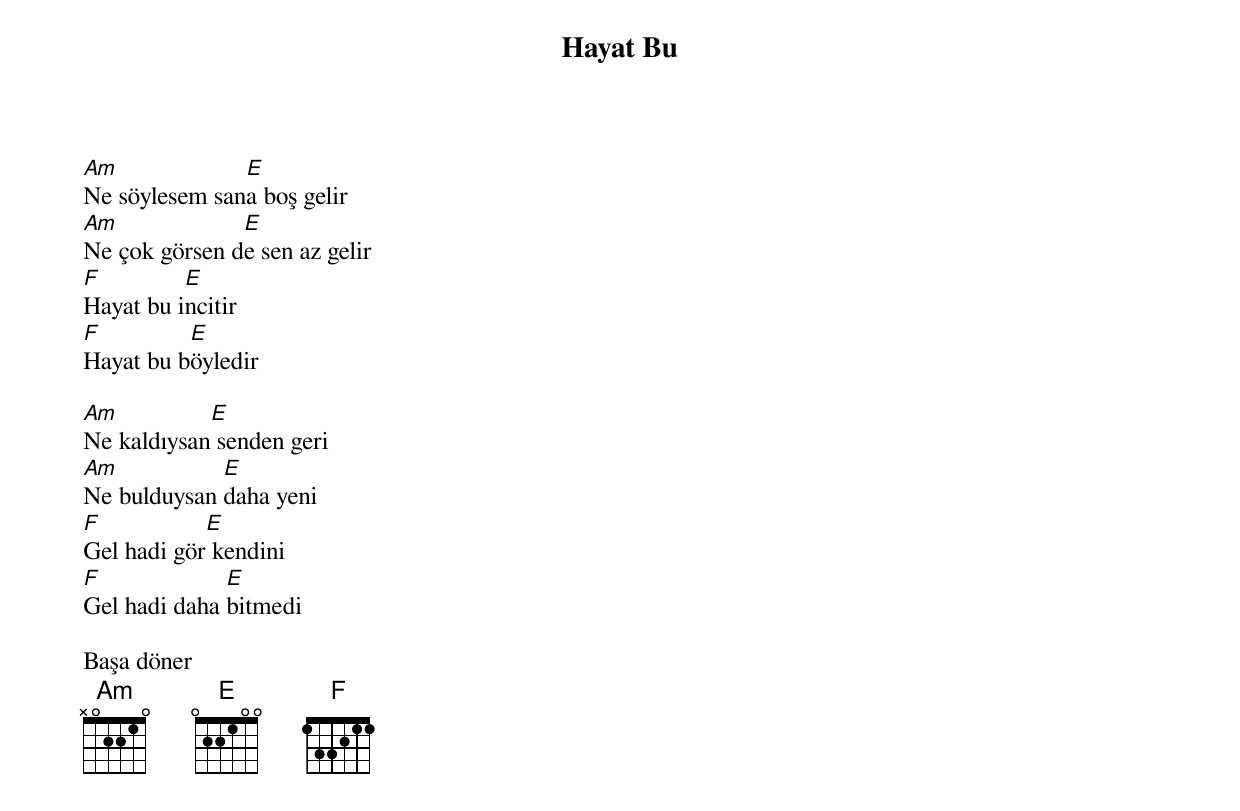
{title: Hayat Bu}
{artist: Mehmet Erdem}

Am             E
Ne söylesem sana boş gelir
Am             E
Ne çok görsen de sen az gelir
F         E
Hayat bu incitir
F         E
Hayat bu böyledir

Am          E
Ne kaldıysan senden geri
Am           E
Ne bulduysan daha yeni
F           E
Gel hadi gör kendini
F             E
Gel hadi daha bitmedi

Başa döner
